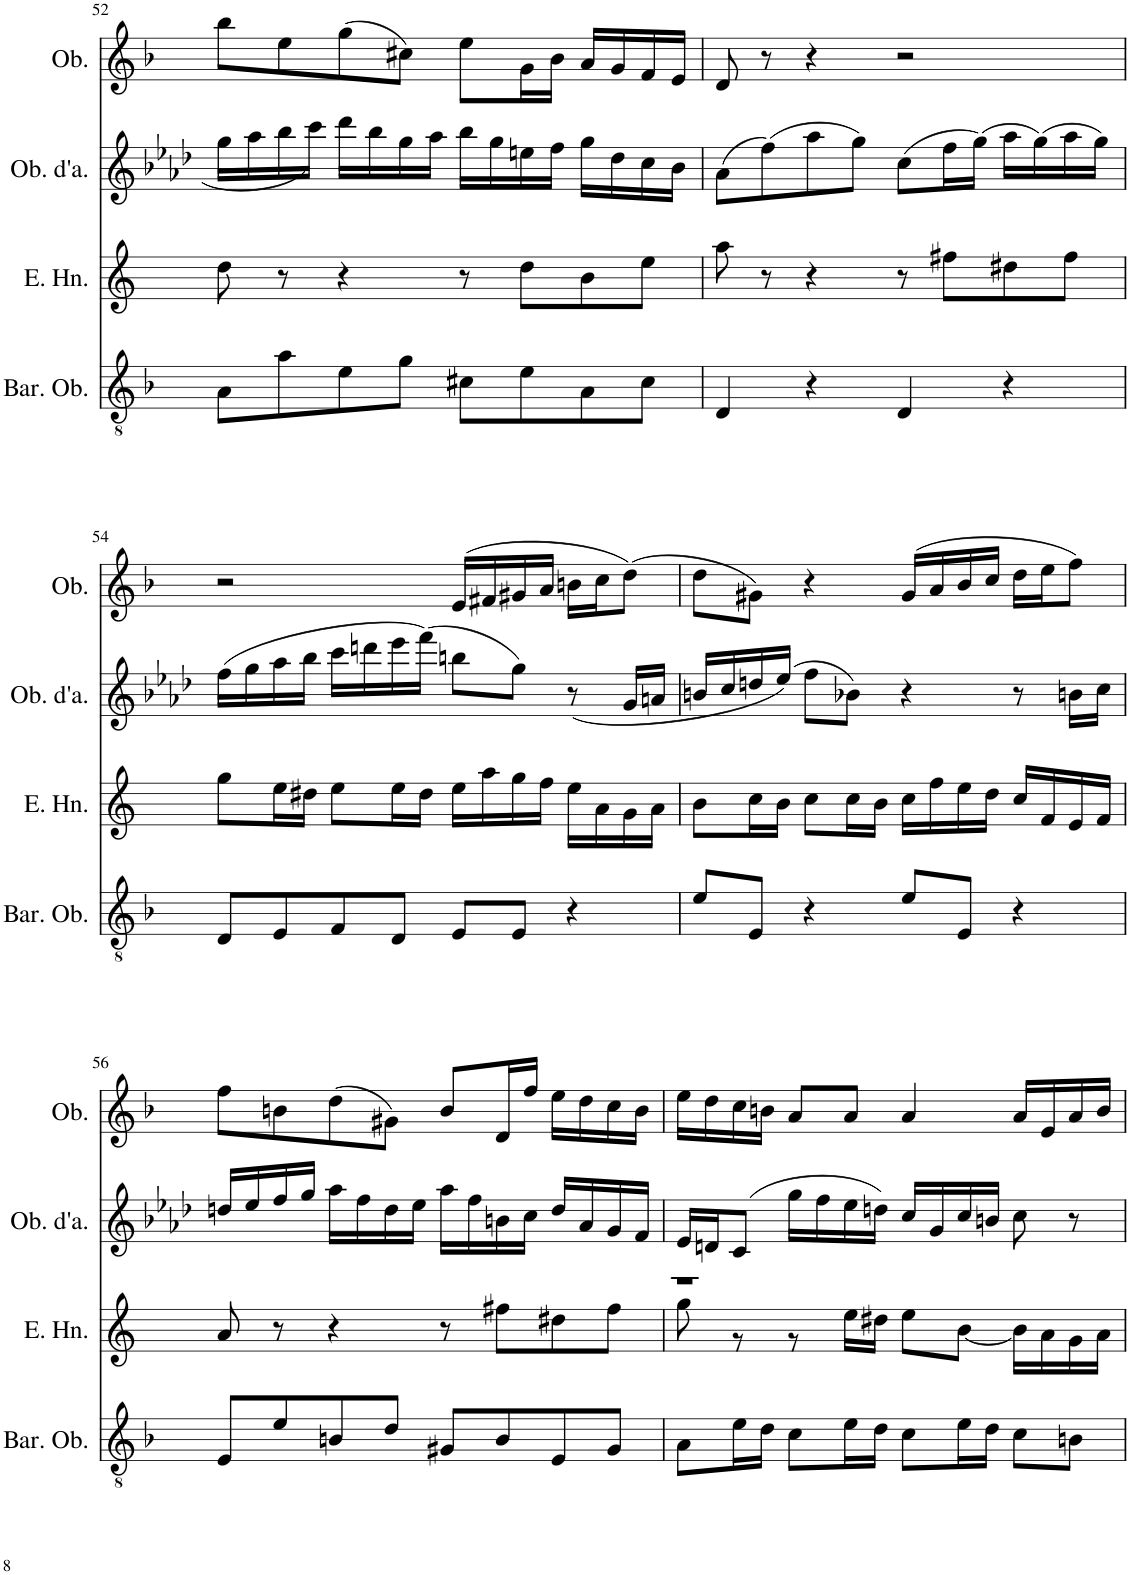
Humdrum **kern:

**kern	**kern	**kern	**kern
*part4	*part3	*part2	*part1
*staff4	*staff3	*staff2	*staff1
*I"Baritone Oboe	*I"English Horn	*I"Oboe d'amore	*I"Oboe
*I'Bar. Ob.	*I'E. Hn.	*I'Ob. d'a.	*I'Ob.
!!LO:PB:g=z
*clefGv2	*clefG2	*clefG2	*clefG2
*	*Trd4c7	*Trd2c3	*
*k[b-]	*k[]	*k[b-e-a-d-]	*k[b-]
*M4/4	*M4/4	*M4/4	*M4/4
*met(c)	*met(c)	*met(c)	*met(c)
=52	=52	=52	=52
8A\L	8dd\	16gg\LL	8bb-\L
.	.	16aa-\	.
8a\	8r	16bb-\	8ee\
.	.	16ccc\JJ	.
8e\	4r	16ddd-\LL	(8gg\
.	.	16bb-\	.
8g\J	.	16gg\	8cc#X\J)
.	.	16aa-\JJ	.
8c#X\L	8r	16bb-\LL	8ee\L
.	.	16gg\	.
8e\	8dd\L	16een\	16g\L
.	.	16ff\JJ	16b-\JJ
8A\	8b\	16gg\LL	16a/LL
.	.	16dd-\	16g/
8c#\J	8ee\J	16cc\	16f/
.	.	16b-\JJ	16e/JJ
=53	=53	=53	=53
4D/	8aa\	(8a-\L	8d/
.	8r	(8ff\)	8r
4r	4r	8aa-\	4r
.	.	8gg\J)	.
4D/	8r	(8cc\L	2r
.	8ff#X\L	16ff\L	.
.	.	(16gg\JJ)	.
4r	8dd#X\	16aa-\LL	.
.	.	(16gg\)	.
.	8ff#\J	16aa-\	.
.	.	16gg\JJ)	.
!!LO:LB:g=z
=54	=54	=54	=54
8D/L	8gg\L	(16ff\LL	2r
.	.	16gg\	.
8E/	16ee\L	16aa-\	.
.	16dd#X\JJ	16bb-\JJ	.
8F/	8ee\L	16ccc\LL	.
.	.	16dddn\	.
8D/J	16ee\L	16eee-\	.
.	16dd#\JJ	(16fff\JJ)	.
8E/L	16ee\LL	8bbn\L	(16e/LL
.	16aa\	.	16f#X/
8E/J	16gg\	8gg\J)	16g#X/
.	16ff\JJ	.	16a/JJ
4r	16ee\LL	(8r	16bn\LL
.	16a\	.	16cc\J
.	16g\	16g/LL	(8dd\J)
.	16a\JJ	16an/JJ	.
=55	=55	=55	=55
8e/L	8b\L	16bn/LL	8dd\L
.	.	16cc/	.
8E/J	16cc\L	16ddn/	8g#X\J)
.	16b\JJ	(16ee-/JJ)	.
4r	8cc\L	8ff\L	4r
.	16cc\L	8b-X\J)	.
.	16b\JJ	.	.
8e/L	16cc\LL	4r	(16g#/LL
.	16ff\	.	16a/
8E/J	16ee\	.	16b-/
.	16dd\JJ	.	16cc/JJ
4r	16cc/LL	8r	16dd\LL
.	16f/	.	16ee\J
.	16e/	16bn\LL	(8ff\J)
.	16f/JJ	16cc\JJ	.
!!LO:LB:g=z
=56	=56	=56	=56
8E/L	8a/	16ddn/LL	8ff\L
.	.	16ee-/	.
8e/	8r	16ff/	8bn\)
.	.	16gg/JJ	.
8Bn/	4r	16aa-\LL	(8dd\
.	.	16ff\	.
8d/J	.	16dd\	8g#X\J)
.	.	16ee-\JJ	.
8G#X/L	8r	16aa-\LL	8b/L
.	.	16ff\	.
8B/	8ff#X\L	16bn\	16d/L
.	.	16cc\JJ	16ff/JJ
8E/	8dd#X\	16dd/LL	16ee\LL
.	.	16a-/	16dd\
8G#/J	8ff#\J	16g/	16cc\
.	.	16f/JJ	16b\JJ
=57	=57	=57	=57
*	*^	*	*
8A\L	1r	8gg\	16e-/LL	16ee\LL
.	.	.	16dn/J	16dd\
16e\L	.	8r	(8c/J	16cc\
16d\JJ	.	.	.	16bn\JJ
8c\L	.	8r	16gg\LL	8a/L
.	.	.	16ff\	.
16e\L	.	16ee\LL	16ee-\	8a/J
16d\JJ	.	16dd#X\JJ	16ddn\JJ)	.
8c\L	.	8ee\L	16cc/LL	4a/
.	.	.	16g/	.
16e\L	.	[8b\J	16cc/	.
16d\JJ	.	.	16bn/JJ	.
8c\L	.	16b\LL]	8cc\	16a/LL
.	.	16a\	.	16e/
8Bn\J	.	16g\	8r	16a/
.	.	16a\JJ	.	16b/JJ
*	*v	*v	*	*
=	=	=	=
*-	*-	*-	*-
